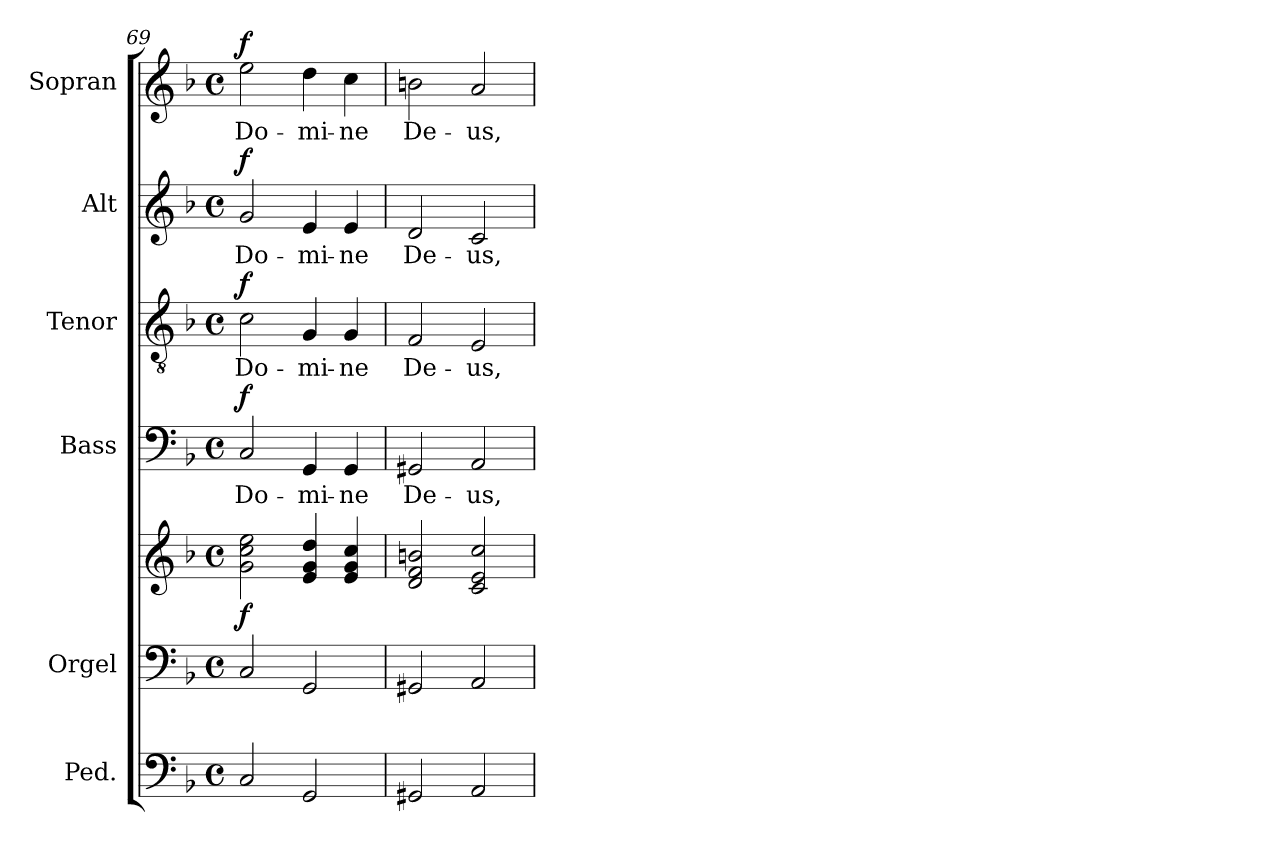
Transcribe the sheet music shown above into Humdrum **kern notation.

**kern	**kern	**kern	**dynam	**kern	**text	**dynam	**kern	**text	**dynam	**kern	**text	**dynam	**kern	**text	**dynam
*part6	*part5	*part5	*part5	*part4	*part4	*part4	*part3	*part3	*part3	*part2	*part2	*part2	*part1	*part1	*part1
*staff7	*staff6	*staff5	*staff5/6	*staff4	*staff4	*staff4	*staff3	*staff3	*staff3	*staff2	*staff2	*staff2	*staff1	*staff1	*staff1
*I"Ped.	*I"Orgel	*	*	*I"Bass	*	*	*I"Tenor	*	*	*I"Alt	*	*	*I"Sopran	*	*
*	*I'Org.	*	*	*I'B.	*	*	*I'T.	*	*	*I'A.	*	*	*I'S.	*	*
!!LO:PB:g=z
*clefF4	*clefF4	*clefG2	*	*clefF4	*	*	*clefGv2	*	*	*clefG2	*	*	*clefG2	*	*
*ITrd7c12	*	*	*	*	*	*	*	*	*	*	*	*	*	*	*
*k[b-]	*k[b-]	*k[b-]	*	*k[b-]	*	*	*k[b-]	*	*	*k[b-]	*	*	*k[b-]	*	*
*F:	*F:	*F:	*	*F:	*	*	*F:	*	*	*F:	*	*	*F:	*	*
*M4/4	*M4/4	*M4/4	*	*M4/4	*	*	*M4/4	*	*	*M4/4	*	*	*M4/4	*	*
*met(c)	*met(c)	*met(c)	*	*met(c)	*	*	*met(c)	*	*	*met(c)	*	*	*met(c)	*	*
=69	=69	=69	=69	=69	=69	=69	=69	=69	=69	=69	=69	=69	=69	=69	=69
!	!	!	!LO:DY:b	!	!LO:LY:b	!LO:DY:a	!	!LO:LY:b	!LO:DY:a	!	!LO:LY:b	!LO:DY:a	!	!LO:LY:b	!LO:DY:a
2CC/	2C/	2g\ 2cc\ 2ee\	f	2C/	Do-	f	2c\	Do-	f	2g/	Do-	f	2ee\	Do-	f
!	!	!	!	!	!LO:LY:b	!	!	!LO:LY:b	!	!	!LO:LY:b	!	!	!LO:LY:b	!
2GGG/	2GG/	4e/ 4g/ 4dd/	.	4GG/	-mi-	.	4G/	-mi-	.	4e/	-mi-	.	4dd\	-mi-	.
!	!	!	!	!	!LO:LY:b	!	!	!LO:LY:b	!	!	!LO:LY:b	!	!	!LO:LY:b	!
.	.	4e/ 4g/ 4cc/	.	4GG/	-ne	.	4G/	-ne	.	4e/	-ne	.	4cc\	-ne	.
=70	=70	=70	=70	=70	=70	=70	=70	=70	=70	=70	=70	=70	=70	=70	=70
!	!	!	!	!	!LO:LY:b	!	!	!LO:LY:b	!	!	!LO:LY:b	!	!	!LO:LY:b	!
2GGG#X/	2GG#X/	2d/ 2f/ 2bn/	.	2GG#X/	De-	.	2F/	De-	.	2d/	De-	.	2bn\	De-	.
!	!	!	!	!	!LO:LY:b	!	!	!LO:LY:b	!	!	!LO:LY:b	!	!	!LO:LY:b	!
2AAA/	2AA/	2c/ 2e/ 2cc/	.	2AA/	-us,	.	2E/	-us,	.	2c/	-us,	.	2a/	-us,	.
=	=	=	=	=	=	=	=	=	=	=	=	=	=	=	=
*-	*-	*-	*-	*-	*-	*-	*-	*-	*-	*-	*-	*-	*-	*-	*-
